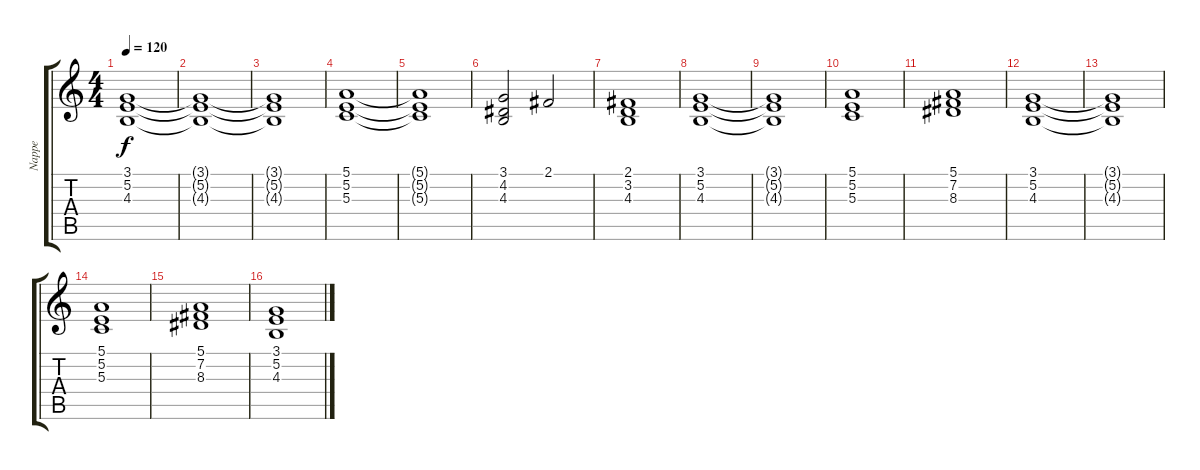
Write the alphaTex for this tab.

\track ("Nappe" "Nappe") {instrument synthstrings2}
\staff {score tabs}
\tuning (E4 B3 G3 D3 A2 E2) {hide}
\ts (4 4)
\tempo 120
\clef g2
\ks c
(3.1{t} 5.2{t} 4.3{t}).1{dy f} |
(3.1{t} 5.2{t} 4.3{t}).1 |
(3.1{t} 5.2{t} 4.3{t}).1 |
(5.1 5.2 5.3).1 |
(5.1{t} 5.2{t} 5.3{t}).1 |
(3.1 4.2 4.3).2 2.1.2 |
(2.1 3.2 4.3).1 |
(3.1 5.2 4.3).1 |
(3.1{t} 5.2{t} 4.3{t}).1 |
(5.1 5.2 5.3).1 |
(5.1 7.2 8.3).1 |
(3.1 5.2 4.3).1 |
(3.1{t} 5.2{t} 4.3{t}).1 |
(5.1 5.2 5.3).1 |
(5.1 7.2 8.3).1 |
(3.1 5.2 4.3).1
